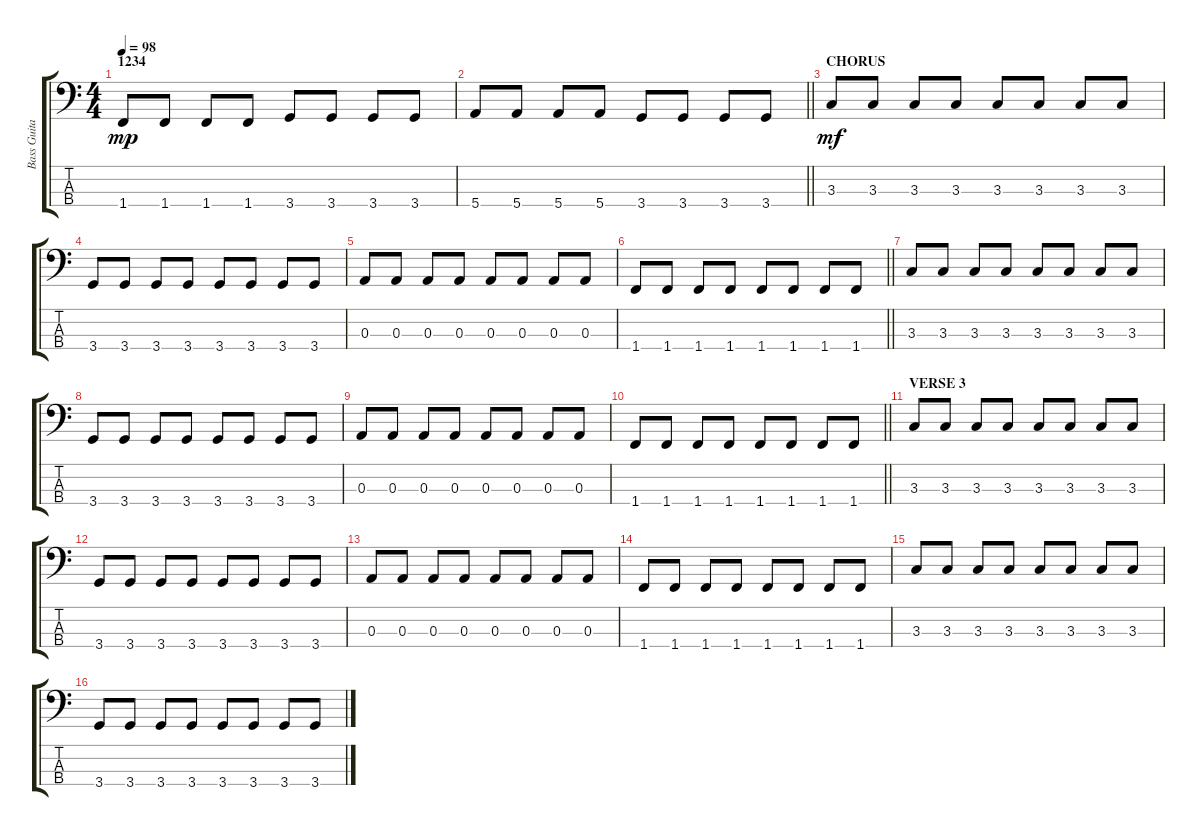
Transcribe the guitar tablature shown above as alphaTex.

\track ("Bass Guitar" "Bass Guita") {instrument electricbassfinger}
\staff {score tabs}
\tuning (G2 D2 A1 E1) {hide}
\ts (4 4)
\section ("" "1234")
\tempo 98
\clef f4
\ks c
1.4.8{dy mp} 1.4.8 1.4.8 1.4.8 3.4.8 3.4.8 3.4.8 3.4.8 |
\barLineRight lightlight
5.4.8 5.4.8 5.4.8 5.4.8 3.4.8 3.4.8 3.4.8 3.4.8 |
\section ("" "CHORUS")
3.3.8{dy mf} 3.3.8 3.3.8 3.3.8 3.3.8 3.3.8 3.3.8 3.3.8 |
3.4.8 3.4.8 3.4.8 3.4.8 3.4.8 3.4.8 3.4.8 3.4.8 |
0.3.8 0.3.8 0.3.8 0.3.8 0.3.8 0.3.8 0.3.8 0.3.8 |
\barLineRight lightlight
1.4.8 1.4.8 1.4.8 1.4.8 1.4.8 1.4.8 1.4.8 1.4.8 |
3.3.8 3.3.8 3.3.8 3.3.8 3.3.8 3.3.8 3.3.8 3.3.8 |
3.4.8 3.4.8 3.4.8 3.4.8 3.4.8 3.4.8 3.4.8 3.4.8 |
0.3.8 0.3.8 0.3.8 0.3.8 0.3.8 0.3.8 0.3.8 0.3.8 |
\barLineRight lightlight
1.4.8 1.4.8 1.4.8 1.4.8 1.4.8 1.4.8 1.4.8 1.4.8 |
\section ("" "VERSE 3")
3.3.8 3.3.8 3.3.8 3.3.8 3.3.8 3.3.8 3.3.8 3.3.8 |
3.4.8 3.4.8 3.4.8 3.4.8 3.4.8 3.4.8 3.4.8 3.4.8 |
0.3.8 0.3.8 0.3.8 0.3.8 0.3.8 0.3.8 0.3.8 0.3.8 |
1.4.8 1.4.8 1.4.8 1.4.8 1.4.8 1.4.8 1.4.8 1.4.8 |
3.3.8 3.3.8 3.3.8 3.3.8 3.3.8 3.3.8 3.3.8 3.3.8 |
3.4.8 3.4.8 3.4.8 3.4.8 3.4.8 3.4.8 3.4.8 3.4.8
